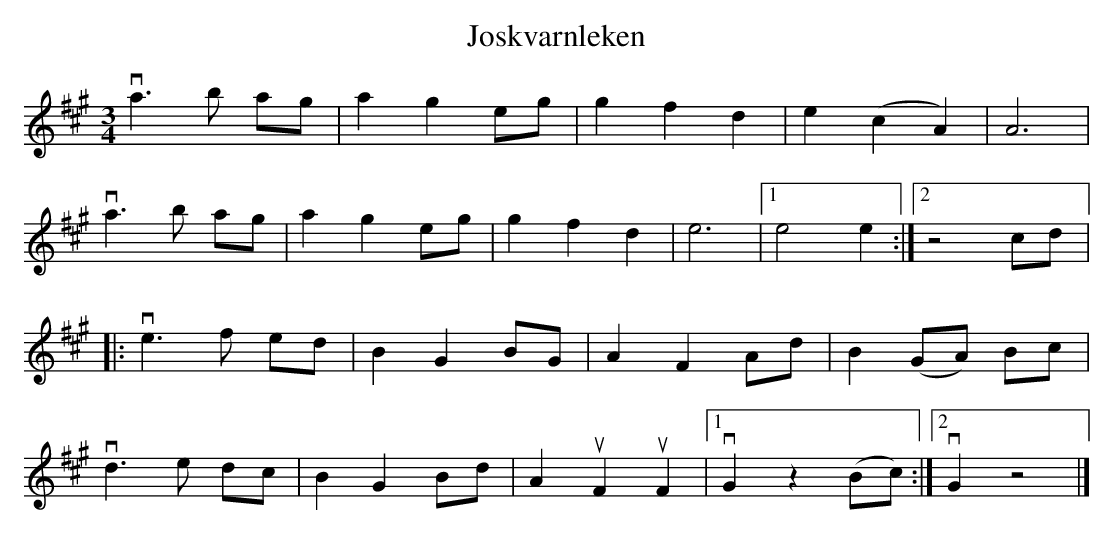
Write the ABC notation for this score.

X:1
T: Joskvarnleken
M: 3/4
L: 1/8
K: A
va3 b ag | a2 g2 eg | g2 f2 d2 | e2 (c2 A2) | A6 |
va3 b ag | a2 g2 eg | g2 f2 d2 | e6 |1 e4 e2 :|2 z4 cd |:
ve3 f ed | B2 G2 BG | A2 F2 Ad | B2 (GA) Bc |
vd3 e dc | B2 G2 Bd | A2 uF2 uF2 |1 vG2 z2 (Bc) :|2 vG2 z4 |]
